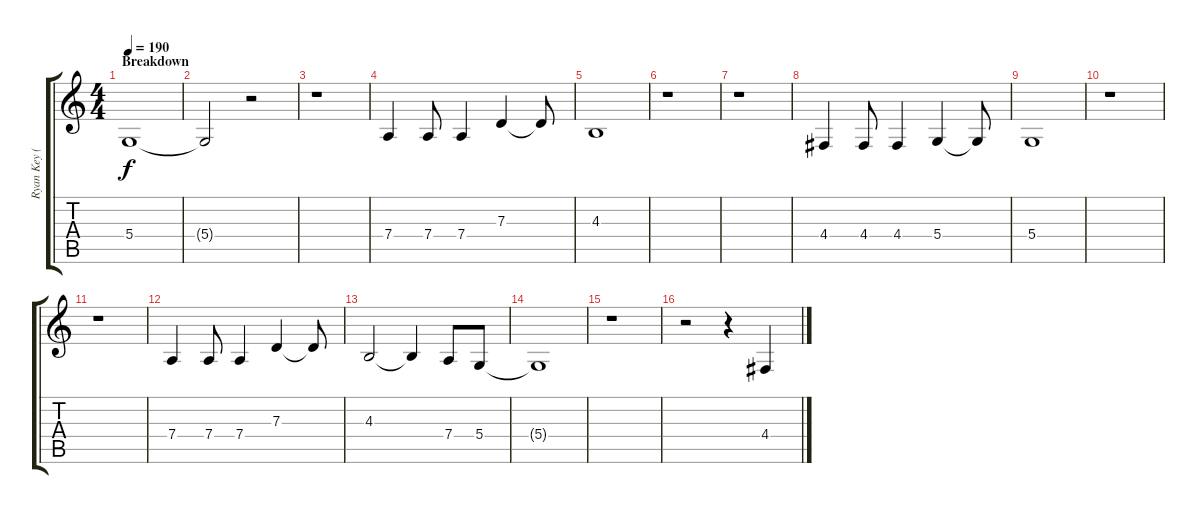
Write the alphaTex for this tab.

\track ("Ryan Key (Lead Vocal)" "Ryan Key (") {instrument clarinet}
\staff {score tabs}
\tuning (E4 B3 G3 D3 A2 E2) {hide}
\ts (4 4)
\section ("" "Breakdown")
\tempo 190
\clef g2
\ks c
5.4{t}.1{dy f} |
5.4{t}.2 r.2 |
r.1 |
7.4.4 7.4.8 7.4.4 7.3.4 7.3{t}.8 |
4.3.1 |
r.1 |
r.1 |
4.4.4 4.4.8 4.4.4 5.4.4 5.4{t}.8 |
5.4.1 |
r.1 |
r.1 |
7.4.4 7.4.8 7.4.4 7.3.4 7.3{t}.8 |
4.3.2 4.3{t}.4 7.4.8 5.4.8 |
5.4{t}.1 |
r.1 |
r.2 r.4 4.4.4
